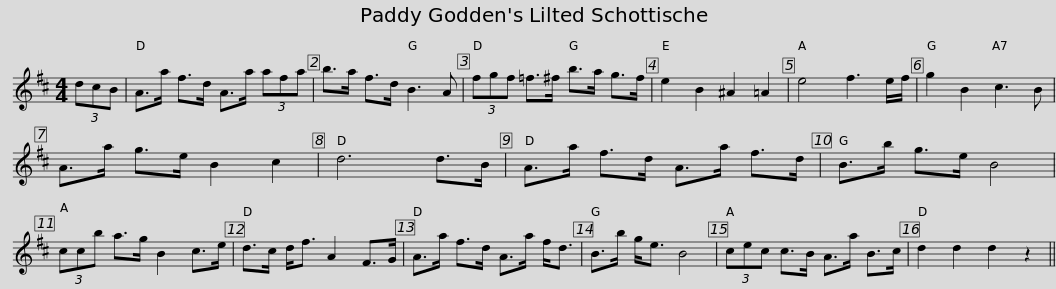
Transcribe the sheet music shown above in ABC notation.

X:1
L:1/8
M:4/4
I:linebreak $
K:D
V:1 treble
V:1
 (3dcB | A>a f>d A>a (3afa | b>a f>d B3 A | (3fgf =f>^f b>a g>f | e2 B2 ^A2 =A2 | %5
 e4 f3 e/f/ |$ g2 B2 c3 B | A>a g>e B2 c2 | d6 d>B | A>a f>d A>a f>d | %10
 B>b g>e B4 | (3ccb a>g B2 c>e |$ d>c d<f A2 F>G | A>a f>d A>a f<d | B>b g<e B4 | %15
 (3cec c>B A>a B>c | d2 d2 d2 z2 || %17
